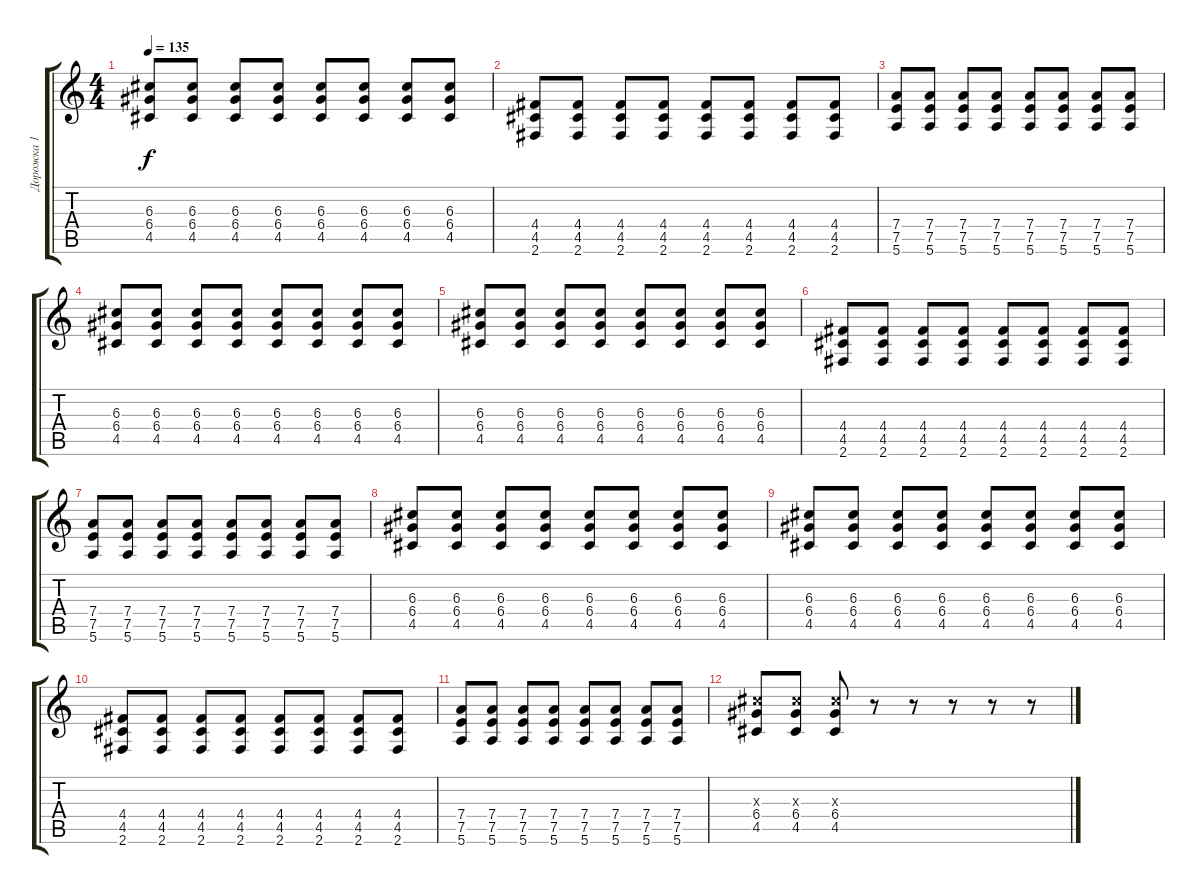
\track ("Дорожка 1" "Дорожка 1") {instrument acousticguitarsteel}
\staff {score tabs}
\tuning (E4 B3 G3 D3 A2 E2) {hide}
\ts (4 4)
\tempo 135
\clef g2
\ks c
(6.3 6.4 4.5).8{dy f} (6.3 6.4 4.5).8 (6.3 6.4 4.5).8 (6.3 6.4 4.5).8 (6.3 6.4 4.5).8 (6.3 6.4 4.5).8 (6.3 6.4 4.5).8 (6.3 6.4 4.5).8 |
(4.4 4.5 2.6).8 (4.4 4.5 2.6).8 (4.4 4.5 2.6).8 (4.4 4.5 2.6).8 (4.4 4.5 2.6).8 (4.4 4.5 2.6).8 (4.4 4.5 2.6).8 (4.4 4.5 2.6).8 |
(7.4 7.5 5.6).8 (7.4 7.5 5.6).8 (7.4 7.5 5.6).8 (7.4 7.5 5.6).8 (7.4 7.5 5.6).8 (7.4 7.5 5.6).8 (7.4 7.5 5.6).8 (7.4 7.5 5.6).8 |
(6.3 6.4 4.5).8 (6.3 6.4 4.5).8 (6.3 6.4 4.5).8 (6.3 6.4 4.5).8 (6.3 6.4 4.5).8 (6.3 6.4 4.5).8 (6.3 6.4 4.5).8 (6.3 6.4 4.5).8 |
(6.3 6.4 4.5).8 (6.3 6.4 4.5).8 (6.3 6.4 4.5).8 (6.3 6.4 4.5).8 (6.3 6.4 4.5).8 (6.3 6.4 4.5).8 (6.3 6.4 4.5).8 (6.3 6.4 4.5).8 |
(4.4 4.5 2.6).8 (4.4 4.5 2.6).8 (4.4 4.5 2.6).8 (4.4 4.5 2.6).8 (4.4 4.5 2.6).8 (4.4 4.5 2.6).8 (4.4 4.5 2.6).8 (4.4 4.5 2.6).8 |
(7.4 7.5 5.6).8 (7.4 7.5 5.6).8 (7.4 7.5 5.6).8 (7.4 7.5 5.6).8 (7.4 7.5 5.6).8 (7.4 7.5 5.6).8 (7.4 7.5 5.6).8 (7.4 7.5 5.6).8 |
(6.3 6.4 4.5).8 (6.3 6.4 4.5).8 (6.3 6.4 4.5).8 (6.3 6.4 4.5).8 (6.3 6.4 4.5).8 (6.3 6.4 4.5).8 (6.3 6.4 4.5).8 (6.3 6.4 4.5).8 |
(6.3 6.4 4.5).8 (6.3 6.4 4.5).8 (6.3 6.4 4.5).8 (6.3 6.4 4.5).8 (6.3 6.4 4.5).8 (6.3 6.4 4.5).8 (6.3 6.4 4.5).8 (6.3 6.4 4.5).8 |
(4.4 4.5 2.6).8 (4.4 4.5 2.6).8 (4.4 4.5 2.6).8 (4.4 4.5 2.6).8 (4.4 4.5 2.6).8 (4.4 4.5 2.6).8 (4.4 4.5 2.6).8 (4.4 4.5 2.6).8 |
(7.4 7.5 5.6).8 (7.4 7.5 5.6).8 (7.4 7.5 5.6).8 (7.4 7.5 5.6).8 (7.4 7.5 5.6).8 (7.4 7.5 5.6).8 (7.4 7.5 5.6).8 (7.4 7.5 5.6).8 |
(6.3{x} 6.4 4.5).8 (6.3{x} 6.4 4.5).8 (6.3{x} 6.4 4.5).8 r.8 r.8 r.8 r.8 r.8
